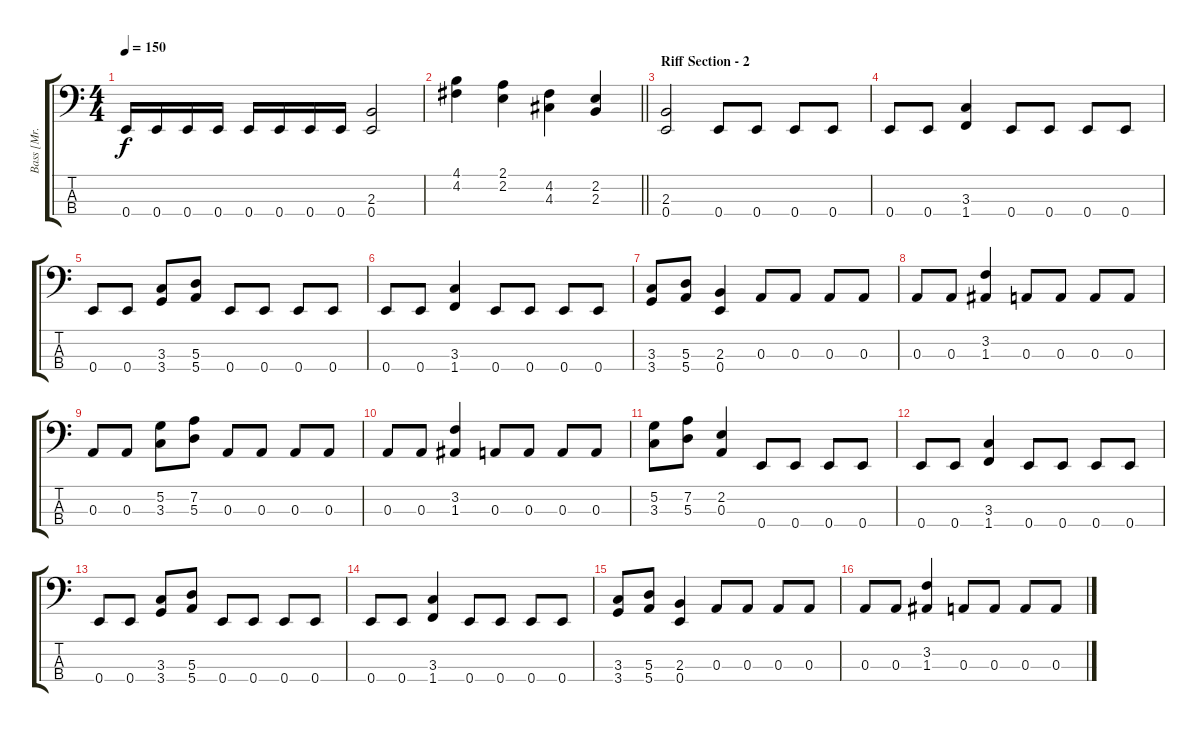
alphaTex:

\track ("Bass [Mr. Courageous]" "Bass [Mr. ") {instrument electricbassfinger}
\staff {score tabs}
\tuning (G2 D2 A1 E1) {hide}
\ts (4 4)
\tempo 150
\clef f4
\ks c
0.4.16{dy f} 0.4.16 0.4.16 0.4.16 0.4.16 0.4.16 0.4.16 0.4.16 (2.3 0.4).2 |
\barLineRight lightlight
(4.1 4.2).4 (2.1 2.2).4 (4.2 4.3).4 (2.2 2.3).4 |
\section ("" "Riff Section - 2")
(2.3 0.4).2 0.4.8 0.4.8 0.4.8 0.4.8 |
0.4.8 0.4.8 (3.3 1.4).4 0.4.8 0.4.8 0.4.8 0.4.8 |
0.4.8 0.4.8 (3.3 3.4).8 (5.3 5.4).8 0.4.8 0.4.8 0.4.8 0.4.8 |
0.4.8 0.4.8 (3.3 1.4).4 0.4.8 0.4.8 0.4.8 0.4.8 |
(3.3 3.4).8 (5.3 5.4).8 (2.3 0.4).4 0.3.8 0.3.8 0.3.8 0.3.8 |
0.3.8 0.3.8 (3.2 1.3).4 0.3.8 0.3.8 0.3.8 0.3.8 |
0.3.8 0.3.8 (5.2 3.3).8 (7.2 5.3).8 0.3.8 0.3.8 0.3.8 0.3.8 |
0.3.8 0.3.8 (3.2 1.3).4 0.3.8 0.3.8 0.3.8 0.3.8 |
(5.2 3.3).8 (7.2 5.3).8 (2.2 0.3).4 0.4.8 0.4.8 0.4.8 0.4.8 |
0.4.8 0.4.8 (3.3 1.4).4 0.4.8 0.4.8 0.4.8 0.4.8 |
0.4.8 0.4.8 (3.3 3.4).8 (5.3 5.4).8 0.4.8 0.4.8 0.4.8 0.4.8 |
0.4.8 0.4.8 (3.3 1.4).4 0.4.8 0.4.8 0.4.8 0.4.8 |
(3.3 3.4).8 (5.3 5.4).8 (2.3 0.4).4 0.3.8 0.3.8 0.3.8 0.3.8 |
0.3.8 0.3.8 (3.2 1.3).4 0.3.8 0.3.8 0.3.8 0.3.8
